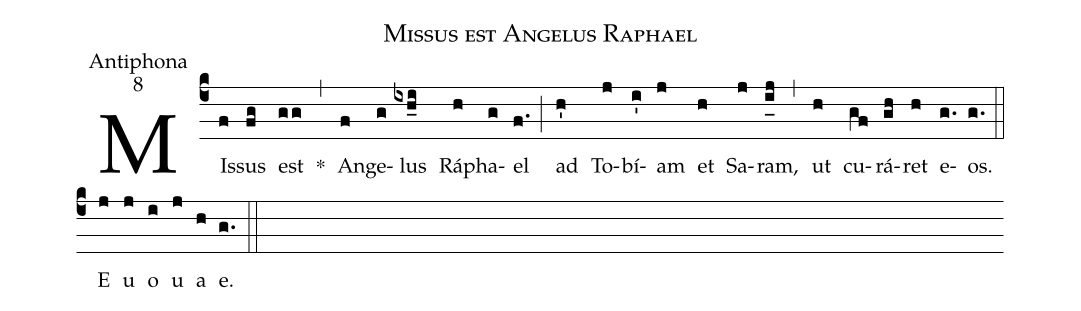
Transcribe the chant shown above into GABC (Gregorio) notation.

name:Missus est Angelus Raphael;
office-part:Antiphona;
mode:8;
%%
(c4) MIs(f)sus(fg) est(gg) *(,) An(f)ge(g)lus(ixh_i) Rá(h)pha(g)el(f.) (;) ad(h') To(j)bí(i')am(j) et(h) Sa(j)ram,(i_[uh:l]j) (,) ut(h) cu(gf)rá(gh)ret(h) e(g.)os.(g.) (::) <eu>E(j) u(j) o(i) u(j) a(h) e.</eu>(g.) (::)
